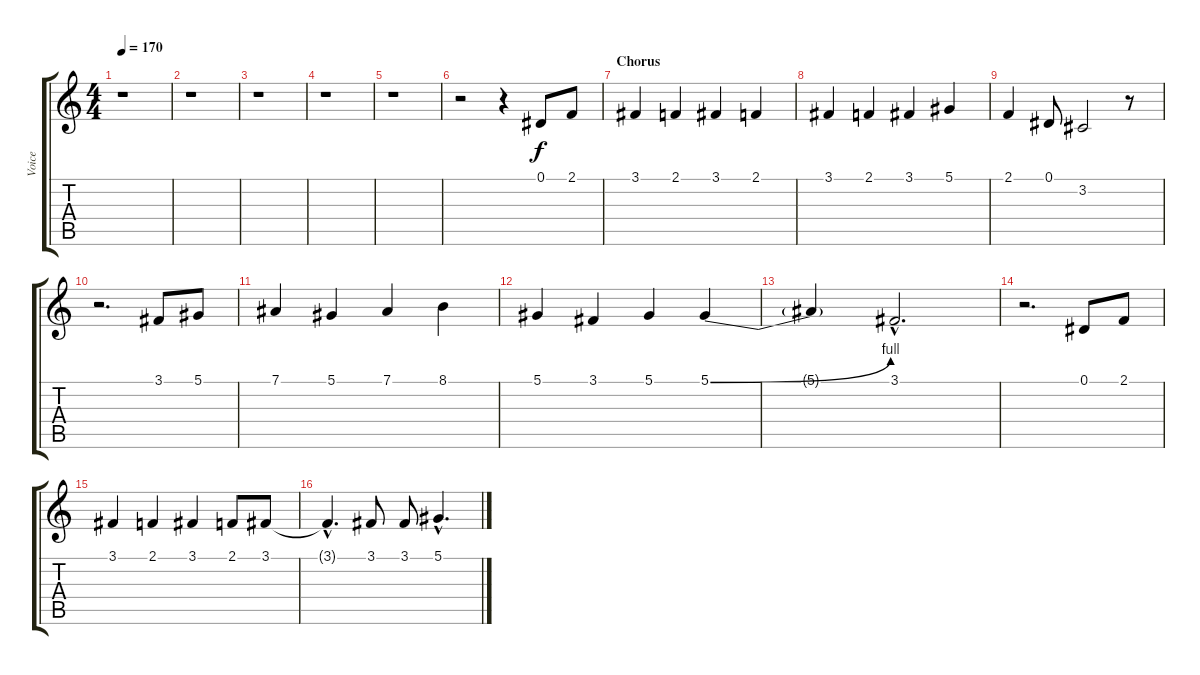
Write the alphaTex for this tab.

\track ("Voice" "Voice") {instrument lead2sawtooth}
\staff {score tabs}
\tuning (Eb4 Bb3 Gb3 Db3 Ab2 Eb2) {hide}
\ts (4 4)
\section ("" "")
\tempo 170
\clef g2
\ks c
r.1{dy f} |
r.1 |
r.1 |
r.1 |
r.1 |
r.2 r.4 0.1.8 2.1.8 |
\section ("" "Chorus")
3.1.4 2.1.4 3.1.4 2.1.4 |
3.1.4 2.1.4 3.1.4 5.1.4 |
2.1.4 0.1.8 3.2.2 r.8 |
r.2{d} 3.1.8 5.1.8 |
7.1.4 5.1.4 7.1.4 8.1.4 |
5.1.4 3.1.4 5.1.4 5.1{be (bend 0 0 60 4)}.4 |
5.1{t}.4 3.1{hac}.2{d} |
r.2{d} 0.1.8 2.1.8 |
3.1.4 2.1.4 3.1.4 2.1.8 3.1.8 |
3.1{hac t}.4{d} 3.1.8 3.1.8 5.1{hac}.4{d}
